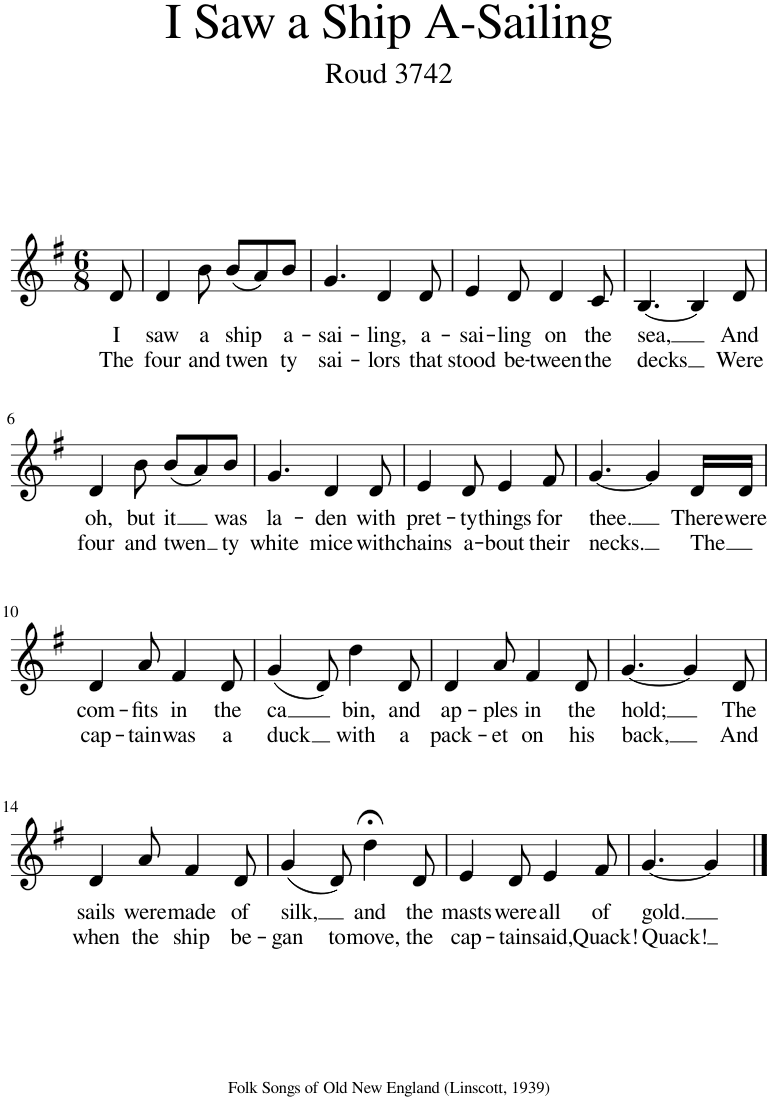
**kern	**text	**text
*part1	*part1	*part1
*staff1	*staff1	*staff1
*I"Piano	*	*
*I'Pno.	*	*
*clefG2	*	*
*k[f#]	*	*
*M6/8	*	*
=1	=1	=1
!	!LO:LY:b	!LO:LY:b
8d/	I	The
=2	=2	=2
!	!LO:LY:b	!LO:LY:b
4d/	saw	four
!	!LO:LY:b	!LO:LY:b
8b\	a	and
!	!LO:LY:b	!LO:LY:b
(8b/L	ship	twen
8a/)	.	.
!	!LO:LY:b	!LO:LY:b
8b/J	a-	ty
=3	=3	=3
!	!LO:LY:b	!LO:LY:b
4.g/	-sai-	sai-
!	!LO:LY:b	!LO:LY:b
4d/	-ling,	-lors
!	!LO:LY:b	!LO:LY:b
8d/	a-	that
=4	=4	=4
!	!LO:LY:b	!LO:LY:b
4e/	-sai-	stood
!	!LO:LY:b	!LO:LY:b
8d/	-ling	be-
!	!LO:LY:b	!LO:LY:b
4d/	on	-tween
!	!LO:LY:b	!LO:LY:b
8c/	the	the
=5	=5	=5
!	!LO:LY:b	!LO:LY:b
[4.B/	sea,	decks
4B/]	.	.
!	!LO:LY:b	!LO:LY:b
8d/	And	Were
!!LO:LB:g=z
=6	=6	=6
!	!LO:LY:b	!LO:LY:b
4d/	oh,	four
!	!LO:LY:b	!LO:LY:b
8b\	but	and
!	!LO:LY:b	!LO:LY:b
(8b/L	it	twen
8a/)	.	.
!	!LO:LY:b	!LO:LY:b
8b/J	was	ty
=7	=7	=7
!	!LO:LY:b	!LO:LY:b
4.g/	la-	white
!	!LO:LY:b	!LO:LY:b
4d/	-den	mice
!	!LO:LY:b	!LO:LY:b
8d/	with	with
=8	=8	=8
!	!LO:LY:b	!LO:LY:b
4e/	pret-	chains
!	!LO:LY:b	!LO:LY:b
8d/	-ty	a-
!	!LO:LY:b	!LO:LY:b
4e/	things	-bout
!	!LO:LY:b	!LO:LY:b
8f#/	for	their
=9	=9	=9
!	!LO:LY:b	!LO:LY:b
[4.g/	thee.	necks.
4g/]	.	.
!	!LO:LY:b	!LO:LY:b
16d/LL	There	The
!	!LO:LY:b	!
16d/JJ	were	.
!!LO:LB:g=z
=10	=10	=10
!	!LO:LY:b	!LO:LY:b
4d/	com-	cap-
!	!LO:LY:b	!LO:LY:b
8a/	-fits	-tain
!	!LO:LY:b	!LO:LY:b
4f#/	in	was
!	!LO:LY:b	!LO:LY:b
8d/	the	a
=11	=11	=11
!	!LO:LY:b	!LO:LY:b
(4g/	ca	duck
8d/)	.	.
!	!LO:LY:b	!LO:LY:b
4dd\	bin,	with
!	!LO:LY:b	!LO:LY:b
8d/	and	a
=12	=12	=12
!	!LO:LY:b	!LO:LY:b
4d/	ap-	pack-
!	!LO:LY:b	!LO:LY:b
8a/	-ples	-et
!	!LO:LY:b	!LO:LY:b
4f#/	in	on
!	!LO:LY:b	!LO:LY:b
8d/	the	his
=13	=13	=13
!	!LO:LY:b	!LO:LY:b
[4.g/	hold;	back,
4g/]	.	.
!	!LO:LY:b	!LO:LY:b
8d/	The	And
!!LO:LB:g=z
=14	=14	=14
!	!LO:LY:b	!LO:LY:b
4d/	sails	when
!	!LO:LY:b	!LO:LY:b
8a/	were	the
!	!LO:LY:b	!LO:LY:b
4f#/	made	ship
!	!LO:LY:b	!LO:LY:b
8d/	of	be-
=15	=15	=15
!	!LO:LY:b	!LO:LY:b
(4g/	silk,	-gan
!	!	!LO:LY:b
8d/)	.	to
!	!LO:LY:b	!LO:LY:b
4dd;<\	and	move,
!	!LO:LY:b	!LO:LY:b
8d/	the	the
=16	=16	=16
!	!LO:LY:b	!LO:LY:b
4e/	masts	cap-
!	!LO:LY:b	!LO:LY:b
8d/	were	-tain
!	!LO:LY:b	!LO:LY:b
4e/	all	said,
!	!LO:LY:b	!LO:LY:b
8f#/	of	Quack!
=17	=17	=17
!	!LO:LY:b	!LO:LY:b
[4.g/	gold.	Quack!
4g/]	.	.
==	==	==
*-	*-	*-
